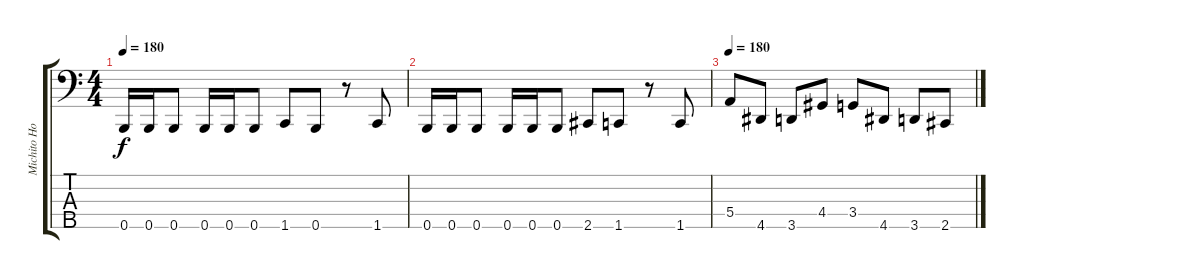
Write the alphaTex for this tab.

\track ("Michito Hoshi" "Michito Ho") {instrument electricbasspick}
\staff {score tabs}
\tuning (G2 D2 A1 E1 B0) {hide}
\ts (4 4)
\tempo 180
\clef f4
\ks c
0.5.16{dy f} 0.5.16 0.5.8 0.5.16 0.5.16 0.5.8 1.5.8 0.5.8 r.8 1.5.8 |
0.5.16 0.5.16 0.5.8 0.5.16 0.5.16 0.5.8 2.5.8 1.5.8 r.8 1.5.8 |
\tempo 180
5.4.8 4.5.8 3.5.8 4.4.8 3.4.8 4.5.8 3.5.8 2.5.8
